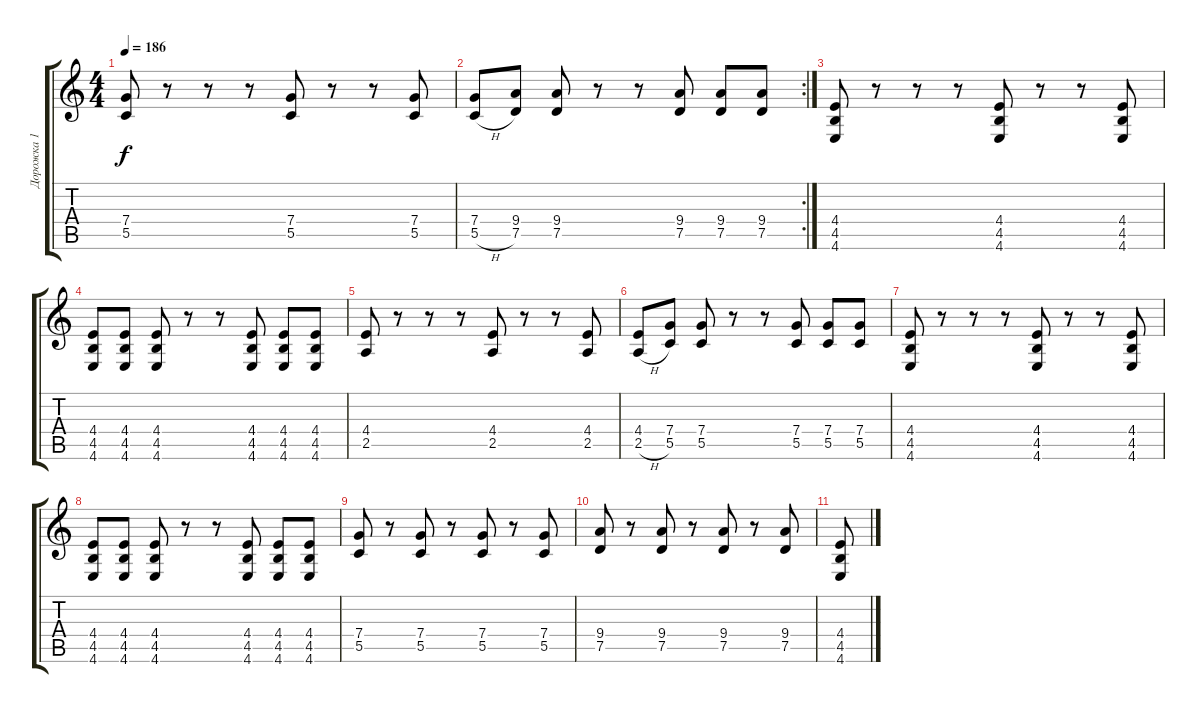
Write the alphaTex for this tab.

\track ("Дорожка 1" "Дорожка 1") {instrument overdrivenguitar}
\staff {score tabs}
\tuning (D4 A3 F3 C3 G2 C2) {hide}
\ts (4 4)
\tempo 186
\clef g2
\ks c
(7.4 5.5).8{dy f} r.8 r.8 r.8 (7.4 5.5).8 r.8 r.8 (7.4 5.5).8 |
\rc 2
(7.4 5.5{h}).8 (9.4 7.5).8 (9.4 7.5).8 r.8 r.8 (9.4 7.5).8 (9.4 7.5).8 (9.4 7.5).8 |
(4.4 4.5 4.6).8 r.8 r.8 r.8 (4.4 4.5 4.6).8 r.8 r.8 (4.4 4.5 4.6).8 |
(4.4 4.5 4.6).8 (4.4 4.5 4.6).8 (4.4 4.5 4.6).8 r.8 r.8 (4.4 4.5 4.6).8 (4.4 4.5 4.6).8 (4.4 4.5 4.6).8 |
(4.4 2.5).8 r.8 r.8 r.8 (4.4 2.5).8 r.8 r.8 (4.4 2.5).8 |
(4.4 2.5{h}).8 (7.4 5.5).8 (7.4 5.5).8 r.8 r.8 (7.4 5.5).8 (7.4 5.5).8 (7.4 5.5).8 |
(4.4 4.5 4.6).8 r.8 r.8 r.8 (4.4 4.5 4.6).8 r.8 r.8 (4.4 4.5 4.6).8 |
(4.4 4.5 4.6).8 (4.4 4.5 4.6).8 (4.4 4.5 4.6).8 r.8 r.8 (4.4 4.5 4.6).8 (4.4 4.5 4.6).8 (4.4 4.5 4.6).8 |
(7.4 5.5).8 r.8 (7.4 5.5).8 r.8 (7.4 5.5).8 r.8 (7.4 5.5).8 |
(9.4 7.5).8 r.8 (9.4 7.5).8 r.8 (9.4 7.5).8 r.8 (9.4 7.5).8 |
(4.4 4.5 4.6).8
